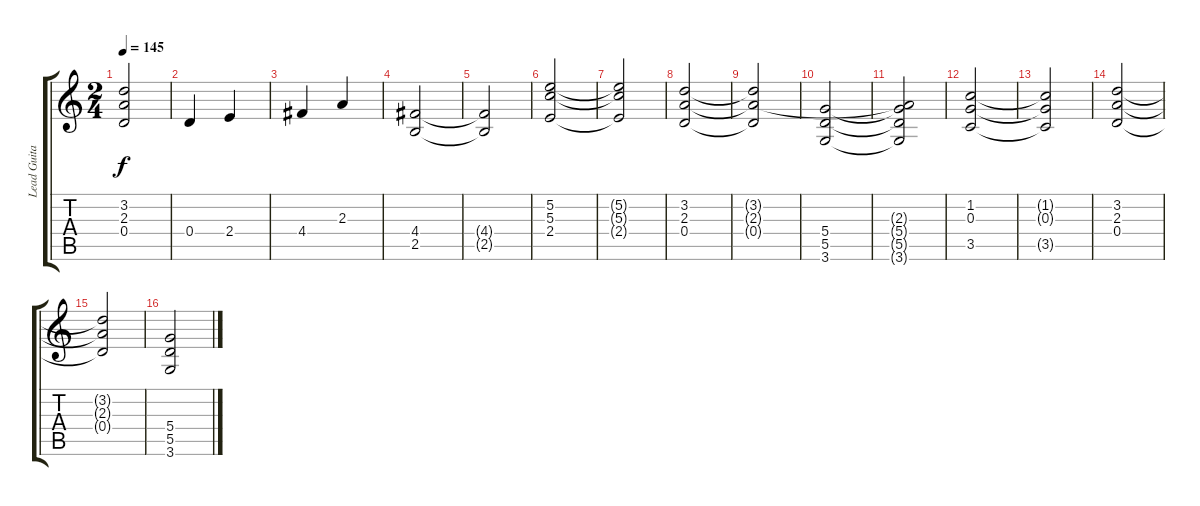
\track ("Lead Guitar" "Lead Guita") {instrument distortionguitar}
\staff {score tabs}
\tuning (E4 B3 G3 D3 A2 E2) {hide}
\ts (2 4)
\tempo 145
\clef g2
\ks c
(3.2{t} 2.3{t} 0.4{t}).2{dy f} |
0.4.4 2.4.4 |
4.4.4 2.3.4 |
(4.4 2.5).2 |
(4.4{t} 2.5{t}).2 |
(5.2 5.3 2.4).2 |
(5.2{t} 5.3{t} 2.4{t}).2 |
(3.2 2.3 0.4).2 |
(3.2{t} 2.3{t} 0.4{t}).2 |
(5.4 5.5 3.6).2 |
(2.3{t} 5.4{t} 5.5{t} 3.6{t}).2 |
(1.2 0.3 3.5).2 |
(1.2{t} 0.3{t} 3.5{t}).2 |
(3.2 2.3 0.4).2 |
(3.2{t} 2.3{t} 0.4{t}).2 |
(5.4 5.5 3.6).2
